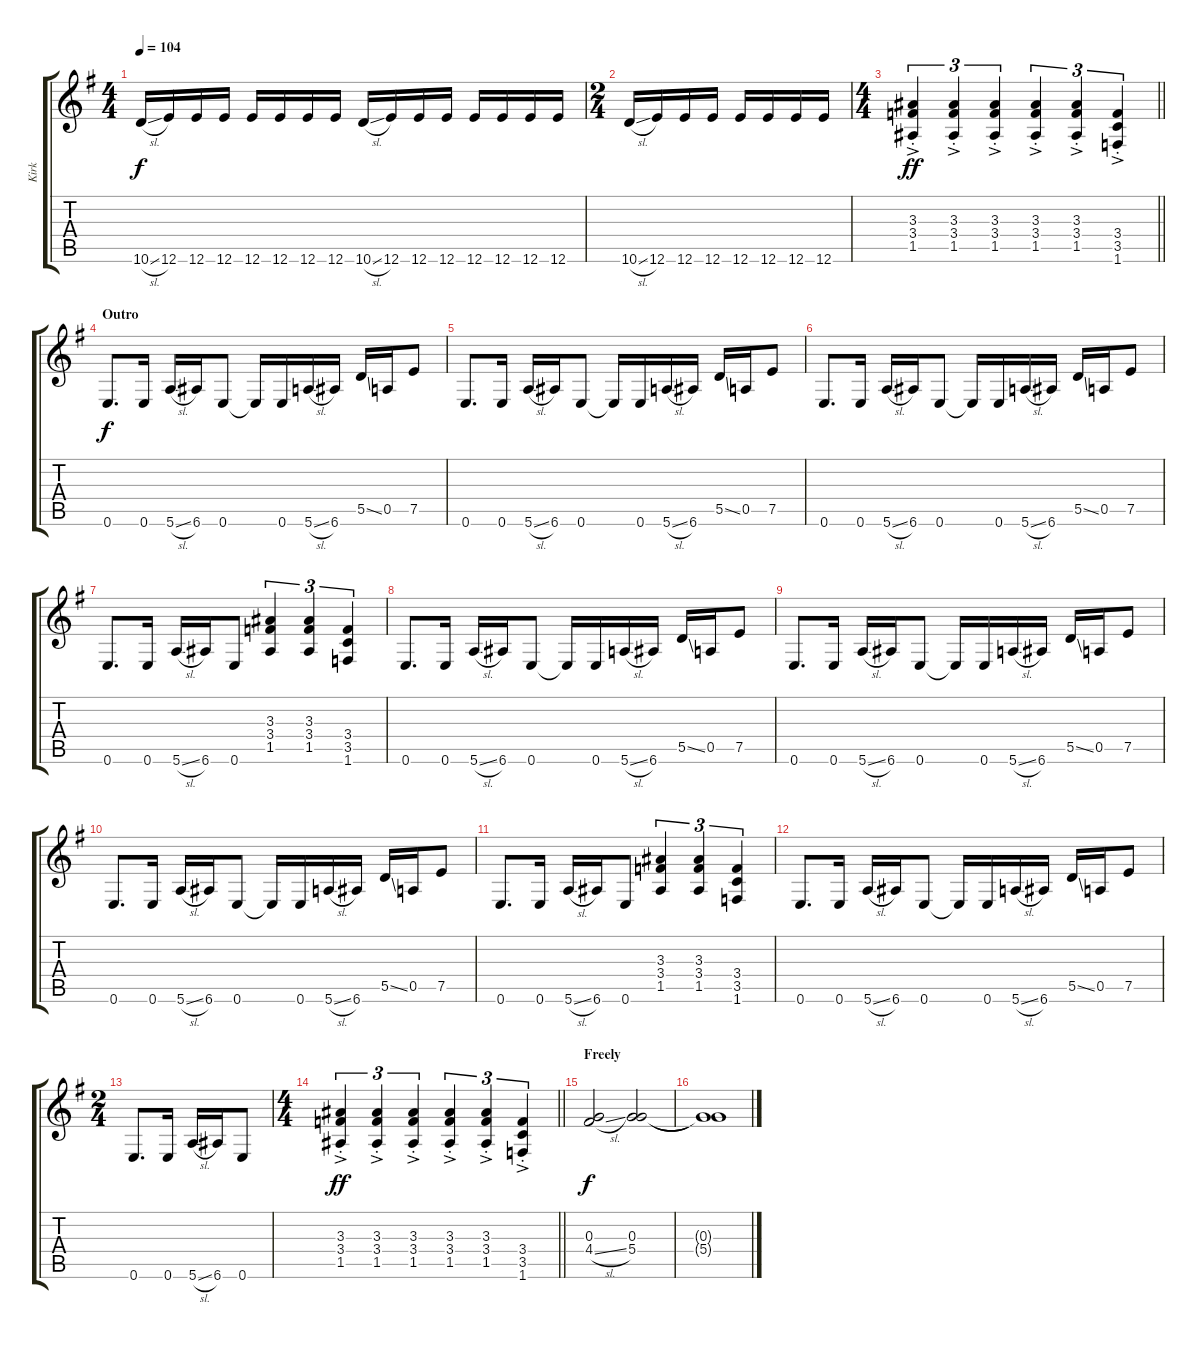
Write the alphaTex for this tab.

\track ("Kirk" "Kirk") {instrument distortionguitar}
\staff {score tabs}
\tuning (E4 B3 G3 D3 A2 E2) {hide}
\ts (4 4)
\tempo 104
\clef g2
\ks eminor
10.6{sl}.16{dy f} 12.6.16 12.6.16 12.6.16 12.6.16 12.6.16 12.6.16 12.6.16 10.6{sl}.16 12.6.16 12.6.16 12.6.16 12.6.16 12.6.16 12.6.16 12.6.16 |
\ts (2 4)
10.6{sl}.16 12.6.16 12.6.16 12.6.16 12.6.16 12.6.16 12.6.16 12.6.16 |
\ts (4 4)
\barLineRight lightlight
(3.3 3.4 1.5{ac st}).4{tu (3 2) dy ff} (3.3 3.4 1.5{ac st}).4{tu (3 2)} (3.3 3.4 1.5{ac st}).4{tu (3 2)} (3.3 3.4 1.5{ac st}).4{tu (3 2)} (3.3 3.4 1.5{ac st}).4{tu (3 2)} (3.4 3.5 1.6{ac st}).4{tu (3 2)} |
\section ("" "Outro")
0.6.8{d dy f} 0.6.16 5.6{sl}.16 6.6.16 0.6.8 0.6{t}.16 0.6.16 5.6{sl}.16 6.6.16 5.5{ss}.16 0.5.16 7.5.8 |
0.6.8{d} 0.6.16 5.6{sl}.16 6.6.16 0.6.8 0.6{t}.16 0.6.16 5.6{sl}.16 6.6.16 5.5{ss}.16 0.5.16 7.5.8 |
0.6.8{d} 0.6.16 5.6{sl}.16 6.6.16 0.6.8 0.6{t}.16 0.6.16 5.6{sl}.16 6.6.16 5.5{ss}.16 0.5.16 7.5.8 |
0.6.8{d} 0.6.16 5.6{sl}.16 6.6.16 0.6.8 (3.3 3.4 1.5).4{tu (3 2)} (3.3 3.4 1.5).4{tu (3 2)} (3.4 3.5 1.6).4{tu (3 2)} |
0.6.8{d} 0.6.16 5.6{sl}.16 6.6.16 0.6.8 0.6{t}.16 0.6.16 5.6{sl}.16 6.6.16 5.5{ss}.16 0.5.16 7.5.8 |
0.6.8{d} 0.6.16 5.6{sl}.16 6.6.16 0.6.8 0.6{t}.16 0.6.16 5.6{sl}.16 6.6.16 5.5{ss}.16 0.5.16 7.5.8 |
0.6.8{d} 0.6.16 5.6{sl}.16 6.6.16 0.6.8 0.6{t}.16 0.6.16 5.6{sl}.16 6.6.16 5.5{ss}.16 0.5.16 7.5.8 |
0.6.8{d} 0.6.16 5.6{sl}.16 6.6.16 0.6.8 (3.3 3.4 1.5).4{tu (3 2)} (3.3 3.4 1.5).4{tu (3 2)} (3.4 3.5 1.6).4{tu (3 2)} |
0.6.8{d} 0.6.16 5.6{sl}.16 6.6.16 0.6.8 0.6{t}.16 0.6.16 5.6{sl}.16 6.6.16 5.5{ss}.16 0.5.16 7.5.8 |
\ts (2 4)
0.6.8{d} 0.6.16 5.6{sl}.16 6.6.16 0.6.8 |
\ts (4 4)
\barLineRight lightlight
(3.3 3.4 1.5{ac st}).4{tu (3 2) dy ff} (3.3 3.4 1.5{ac st}).4{tu (3 2)} (3.3 3.4 1.5{ac st}).4{tu (3 2)} (3.3 3.4 1.5{ac st}).4{tu (3 2)} (3.3 3.4 1.5{ac st}).4{tu (3 2)} (3.4 3.5 1.6{ac st}).4{tu (3 2)} |
\section ("" "Freely")
(0.3 4.4{sl}).2{dy f} (0.3 5.4).2 |
(0.3{t} 5.4{t}).1
